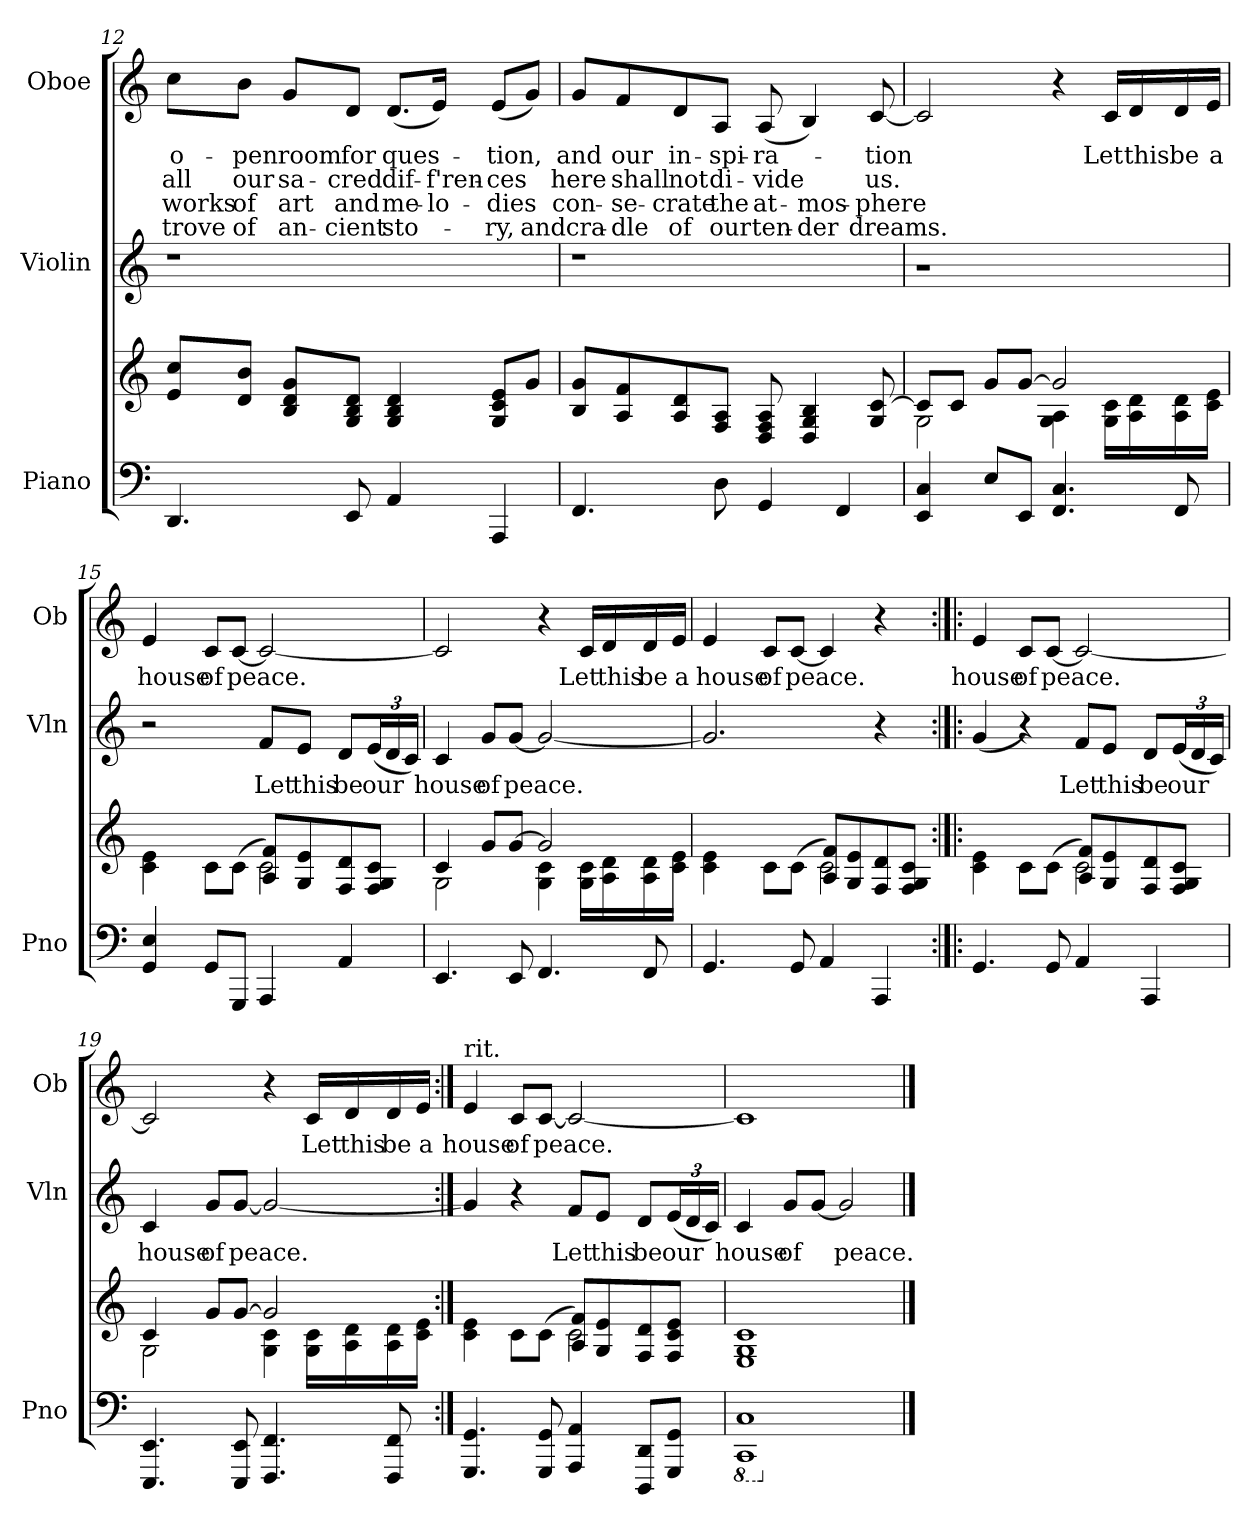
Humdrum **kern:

**kern	**kern	**kern	**text	**kern	**text	**text	**text	**text
*part3	*part3	*part2	*part2	*part1	*part1	*part1	*part1	*part1
*staff4	*staff3	*staff2	*staff2	*staff1	*staff1	*staff1	*staff1	*staff1
*I"Piano	*	*I"Violin	*	*I"Oboe	*	*	*	*
*I'Pno	*	*I'Vln	*	*I'Ob	*	*	*	*
!!LO:LB:g=z
*clefF4	*clefG2	*clefG2	*	*clefG2	*	*	*	*
*k[]	*k[]	*k[]	*	*k[]	*	*	*	*
=12	=12	=12	=12	=12	=12	=12	=12	=12
!	!	!	!	!	!LO:LY:b	!LO:LY:b	!LO:LY:b	!LO:LY:b
4.DD/	8e/ 8cc/L	1r	.	8cc\L	o-	all	works	trove
!	!	!	!	!	!LO:LY:b	!LO:LY:b	!LO:LY:b	!LO:LY:b
.	8d/ 8b/J	.	.	8b\J	-pen	our	of	of
!	!	!	!	!	!LO:LY:b	!LO:LY:b	!LO:LY:b	!LO:LY:b
.	8B/ 8d/ 8g/L	.	.	8g/L	room	sa-	art	an-
!	!	!	!	!	!LO:LY:b	!LO:LY:b	!LO:LY:b	!LO:LY:b
8EE/	8G/ 8B/ 8d/J	.	.	8d/J	for	-cred	and	-cient
!	!	!	!	!	!LO:LY:b	!LO:LY:b	!LO:LY:b	!LO:LY:b
4AA/	4G/ 4B/ 4d/	.	.	(8.d/L	ques-	dif-	me-	sto-
!	!	!	!	!	!	!LO:LY:b	!LO:LY:b	!
.	.	.	.	16e/Jk)	.	-f'ren-	-lo-	.
!	!	!	!	!	!LO:LY:b	!LO:LY:b	!LO:LY:b	!LO:LY:b
4AAA/	8G/ 8c/ 8e/L	.	.	(8e/L	-tion,	-ces	-dies	-ry,
!	!	!	!	!	!	!	!	!LO:LY:b
.	8g/J	.	.	8g/J)	.	.	.	and
=13	=13	=13	=13	=13	=13	=13	=13	=13
!	!	!	!	!	!LO:LY:b	!LO:LY:b	!LO:LY:b	!LO:LY:b
4.FF/	8B/ 8g/L	1r	.	8g/L	and	here	-con-	cra-
!	!	!	!	!	!LO:LY:b	!LO:LY:b	!LO:LY:b	!LO:LY:b
.	8A/ 8f/	.	.	8f/	our	shall	-se-	-dle
!	!	!	!	!	!LO:LY:b	!LO:LY:b	!LO:LY:b	!LO:LY:b
.	8A/ 8d/	.	.	8d/	in-	not	-crate	of
!	!	!	!	!	!LO:LY:b	!LO:LY:b	!LO:LY:b	!LO:LY:b
8D\	8F/ 8A/J	.	.	8A/J	-spi-	di-	the	our
!	!	!	!	!	!LO:LY:b	!LO:LY:b	!LO:LY:b	!LO:LY:b
4GG/	8D/ 8F/ 8A/	.	.	(8A/	-ra-	-vide	at-	ten-
!	!	!	!	!	!	!	!LO:LY:b	!LO:LY:b
.	4D/ 4G/ 4B/	.	.	4B/)	.	.	-mos-	-der
4FF/	.	.	.	.	.	.	.	.
!	!	!	!	!	!LO:LY:b	!LO:LY:b	!LO:LY:b	!LO:LY:b
.	8G/ [8c/	.	.	[8c/	-tion	us.	-phere	dreams.
=14	=14	=14	=14	=14	=14	=14	=14	=14
*	*^	*	*	*	*	*	*	*
4EE/ 4C/	8c/L]	2G\	1rcc	.	2c/]	.	.	.	.
.	8c/J	.	.	.	.	.	.	.	.
8E/L	8g/L	.	.	.	.	.	.	.	.
8EE/J	[<8g/J	.	.	.	.	.	.	.	.
4.FF/ 4.C/	2g/]	4G\ 4A\	.	.	4r	.	.	.	.
!	!	!	!	!	!	!LO:LY:b	!	!	!
.	.	16G\ 16c\LL	.	.	16c/LL	Let	.	.	.
!	!	!	!	!	!	!LO:LY:b	!	!	!
.	.	16A\ 16d\	.	.	16d/	this	.	.	.
!	!	!	!	!	!	!LO:LY:b	!	!	!
8FF/	.	16A\ 16d\	.	.	16d/	be	.	.	.
!	!	!	!	!	!	!LO:LY:b	!	!	!
.	.	16c\ 16e\JJ	.	.	16e/JJ	a	.	.	.
!!LO:LB:g=z
=15	=15	=15	=15	=15	=15	=15	=15	=15	=15
!	!	!	!	!	!	!LO:LY:b	!	!	!
4GG/ 4E/	4c\ 4e\	2ryy	2rcc	.	4e/	house	.	.	.
!	!	!	!	!	!	!LO:LY:b	!	!	!
8GG/L	8c\L	.	.	.	8c/L	of	.	.	.
!	!	!	!	!	!	!LO:LY:b	!	!	!
8GGG/J	(>8c\J	.	.	.	[<8c/J	peace.	.	.	.
!	!	!	!	!LO:LY:b	!	!	!	!	!
4AAA/	2c\)	8A/ 8f/L	8f/L	Let	2c/_	.	.	.	.
!	!	!	!	!LO:LY:b	!	!	!	!	!
.	.	8G/ 8e/	8e/J	this	.	.	.	.	.
!	!	!	!	!LO:LY:b	!	!	!	!	!
4AA/	.	8F/ 8d/	8d/L	be	.	.	.	.	.
*	*	*	*Xbrackettup	*	*	*	*	*	*
!	!	!	!	!LO:LY:b	!	!	!	!	!
.	.	8F/ 8G/ 8c/J	(<24e/L	our	.	.	.	.	.
.	.	.	24d/	.	.	.	.	.	.
.	.	.	24c/JJ)	.	.	.	.	.	.
=16	=16	=16	=16	=16	=16	=16	=16	=16	=16
!	!	!	!	!LO:LY:b	!	!	!	!	!
4.EE/	4c/	2G\	4c/	house	2c/]	.	.	.	.
!	!	!	!	!LO:LY:b	!	!	!	!	!
.	8g/L	.	8g/L	of	.	.	.	.	.
!	!	!	!	!LO:LY:b	!	!	!	!	!
8EE/	[<8g/J	.	[<8g/J	peace.	.	.	.	.	.
4.FF/	2g/]	4G\ 4c\	2g/_	.	4r	.	.	.	.
!	!	!	!	!	!	!LO:LY:b	!	!	!
.	.	16G\ 16c\LL	.	.	16c/LL	Let	.	.	.
!	!	!	!	!	!	!LO:LY:b	!	!	!
.	.	16A\ 16d\	.	.	16d/	this	.	.	.
!	!	!	!	!	!	!LO:LY:b	!	!	!
8FF/	.	16A\ 16d\	.	.	16d/	be	.	.	.
!	!	!	!	!	!	!LO:LY:b	!	!	!
.	.	16c\ 16e\JJ	.	.	16e/JJ	a	.	.	.
=17	=17	=17	=17	=17	=17	=17	=17	=17	=17
!	!	!	!	!	!	!LO:LY:b	!	!	!
4.GG/	4c\ 4e\	2ryy	2.g/]	.	4e/	house	.	.	.
!	!	!	!	!	!	!LO:LY:b	!	!	!
.	8c\L	.	.	.	8c/L	of	.	.	.
!	!	!	!	!	!	!LO:LY:b	!	!	!
8GG/	(>8c\J	.	.	.	[8c/J	peace.	.	.	.
4AA/	2c\)	8A/ 8f/L	.	.	4c/]	.	.	.	.
.	.	8G/ 8e/	.	.	.	.	.	.	.
4AAA/	.	8F/ 8d/	4r	.	4r	.	.	.	.
.	.	8F/ 8G/ 8c/J	.	.	.	.	.	.	.
!!LO:PB:g=z
=18:|!|:	=18:|!|:	=18:|!|:	=18:|!|:	=18:|!|:	=18:|!|:	=18:|!|:	=18:|!|:	=18:|!|:	=18:|!|:
!	!	!	!	!	!	!LO:LY:b	!	!	!
4.GG/	4c\ 4e\	2ryy	(4g/	.	4e/	house	.	.	.
!	!	!	!	!	!	!LO:LY:b	!	!	!
.	8c\L	.	4r)	.	8c/L	of	.	.	.
!	!	!	!	!	!	!LO:LY:b	!	!	!
8GG/	(>8c\J	.	.	.	[<8c/J	peace.	.	.	.
!	!	!	!	!LO:LY:b	!	!	!	!	!
4AA/	2c\)	8A/ 8f/L	8f/L	Let	2c/_	.	.	.	.
!	!	!	!	!LO:LY:b	!	!	!	!	!
.	.	8G/ 8e/	8e/J	this	.	.	.	.	.
!	!	!	!	!LO:LY:b	!	!	!	!	!
4AAA/	.	8F/ 8d/	8d/L	be	.	.	.	.	.
!	!	!	!	!LO:LY:b	!	!	!	!	!
.	.	8F/ 8G/ 8c/J	(<24e/L	our	.	.	.	.	.
.	.	.	24d/	.	.	.	.	.	.
.	.	.	24c/JJ)	.	.	.	.	.	.
=19	=19	=19	=19	=19	=19	=19	=19	=19	=19
!	!	!	!	!LO:LY:b	!	!	!	!	!
4.EEE/ 4.EE/	4c/	2G\	4c/	house	2c/]	.	.	.	.
!	!	!	!	!LO:LY:b	!	!	!	!	!
.	8g/L	.	8g/L	of	.	.	.	.	.
!	!	!	!	!LO:LY:b	!	!	!	!	!
8EEE/ 8EE/	[<8g/J	.	[<8g/J	peace.	.	.	.	.	.
4.FFF/ 4.FF/	2g/]	4G\ 4c\	2g/_	.	4r	.	.	.	.
!	!	!	!	!	!	!LO:LY:b	!	!	!
.	.	16G\ 16c\LL	.	.	16c/LL	Let	.	.	.
!	!	!	!	!	!	!LO:LY:b	!	!	!
.	.	16A\ 16d\	.	.	16d/	this	.	.	.
!	!	!	!	!	!	!LO:LY:b	!	!	!
8FFF/ 8FF/	.	16A\ 16d\	.	.	16d/	be	.	.	.
!	!	!	!	!	!	!LO:LY:b	!	!	!
.	.	16c\ 16e\JJ	.	.	16e/JJ	a	.	.	.
!!LO:LB:g=z
=20:|!	=20:|!	=20:|!	=20:|!	=20:|!	=20:|!	=20:|!	=20:|!	=20:|!	=20:|!
!	!	!	!	!	!LO:TX:a:t=rit.	!	!	!	!
!	!	!	!	!	!	!LO:LY:b	!	!	!
4.GGG/ 4.GG/	4c\ 4e\	2ryy	4g/]	.	4e/	house	.	.	.
!	!	!	!	!	!	!LO:LY:b	!	!	!
.	8c\L	.	4r	.	8c/L	of	.	.	.
!	!	!	!	!	!	!LO:LY:b	!	!	!
8GGG/ 8GG/	(>8c\J	.	.	.	[<8c/J	peace.	.	.	.
!	!	!	!	!LO:LY:b	!	!	!	!	!
4AAA/ 4AA/	2c\)	8A/ 8f/L	8f/L	Let	2c/_	.	.	.	.
!	!	!	!	!LO:LY:b	!	!	!	!	!
.	.	8G/ 8e/	8e/J	this	.	.	.	.	.
!	!	!	!	!LO:LY:b	!	!	!	!	!
8DDD/ 8DD/L	.	8F/ 8d/	8d/L	be	.	.	.	.	.
!	!	!	!	!LO:LY:b	!	!	!	!	!
8GGG/ 8GG/J	.	8F/ 8c/ 8e/J	(<24e/L	our	.	.	.	.	.
.	.	.	24d/	.	.	.	.	.	.
.	.	.	24c/JJ)	.	.	.	.	.	.
*	*v	*v	*	*	*	*	*	*	*
=21	=21	=21	=21	=21	=21	=21	=21	=21
*8ba	*	*	*	*	*	*	*	*
*^	*^	*	*	*	*	*	*	*
*	*	*	*^	*	*	*	*	*	*	*
!	!	!	!	!	!	!LO:LY:b	!	!	!	!	!
1CC	1CCC	1c	1G	1E	4c/	house	1c]	.	.	.	.
!	!	!	!	!	!	!LO:LY:b	!	!	!	!	!
.	.	.	.	.	8g/L	of	.	.	.	.	.
.	.	.	.	.	[<8g/J	.	.	.	.	.	.
!	!	!	!	!	!	!LO:LY:b	!	!	!	!	!
.	.	.	.	.	2g/]	peace.	.	.	.	.	.
*v	*v	*	*	*	*	*	*	*	*	*	*
*	*v	*v	*v	*	*	*	*	*	*	*
*X8ba	*	*	*	*	*	*	*	*
==	==	==	==	==	==	==	==	==
*-	*-	*-	*-	*-	*-	*-	*-	*-
